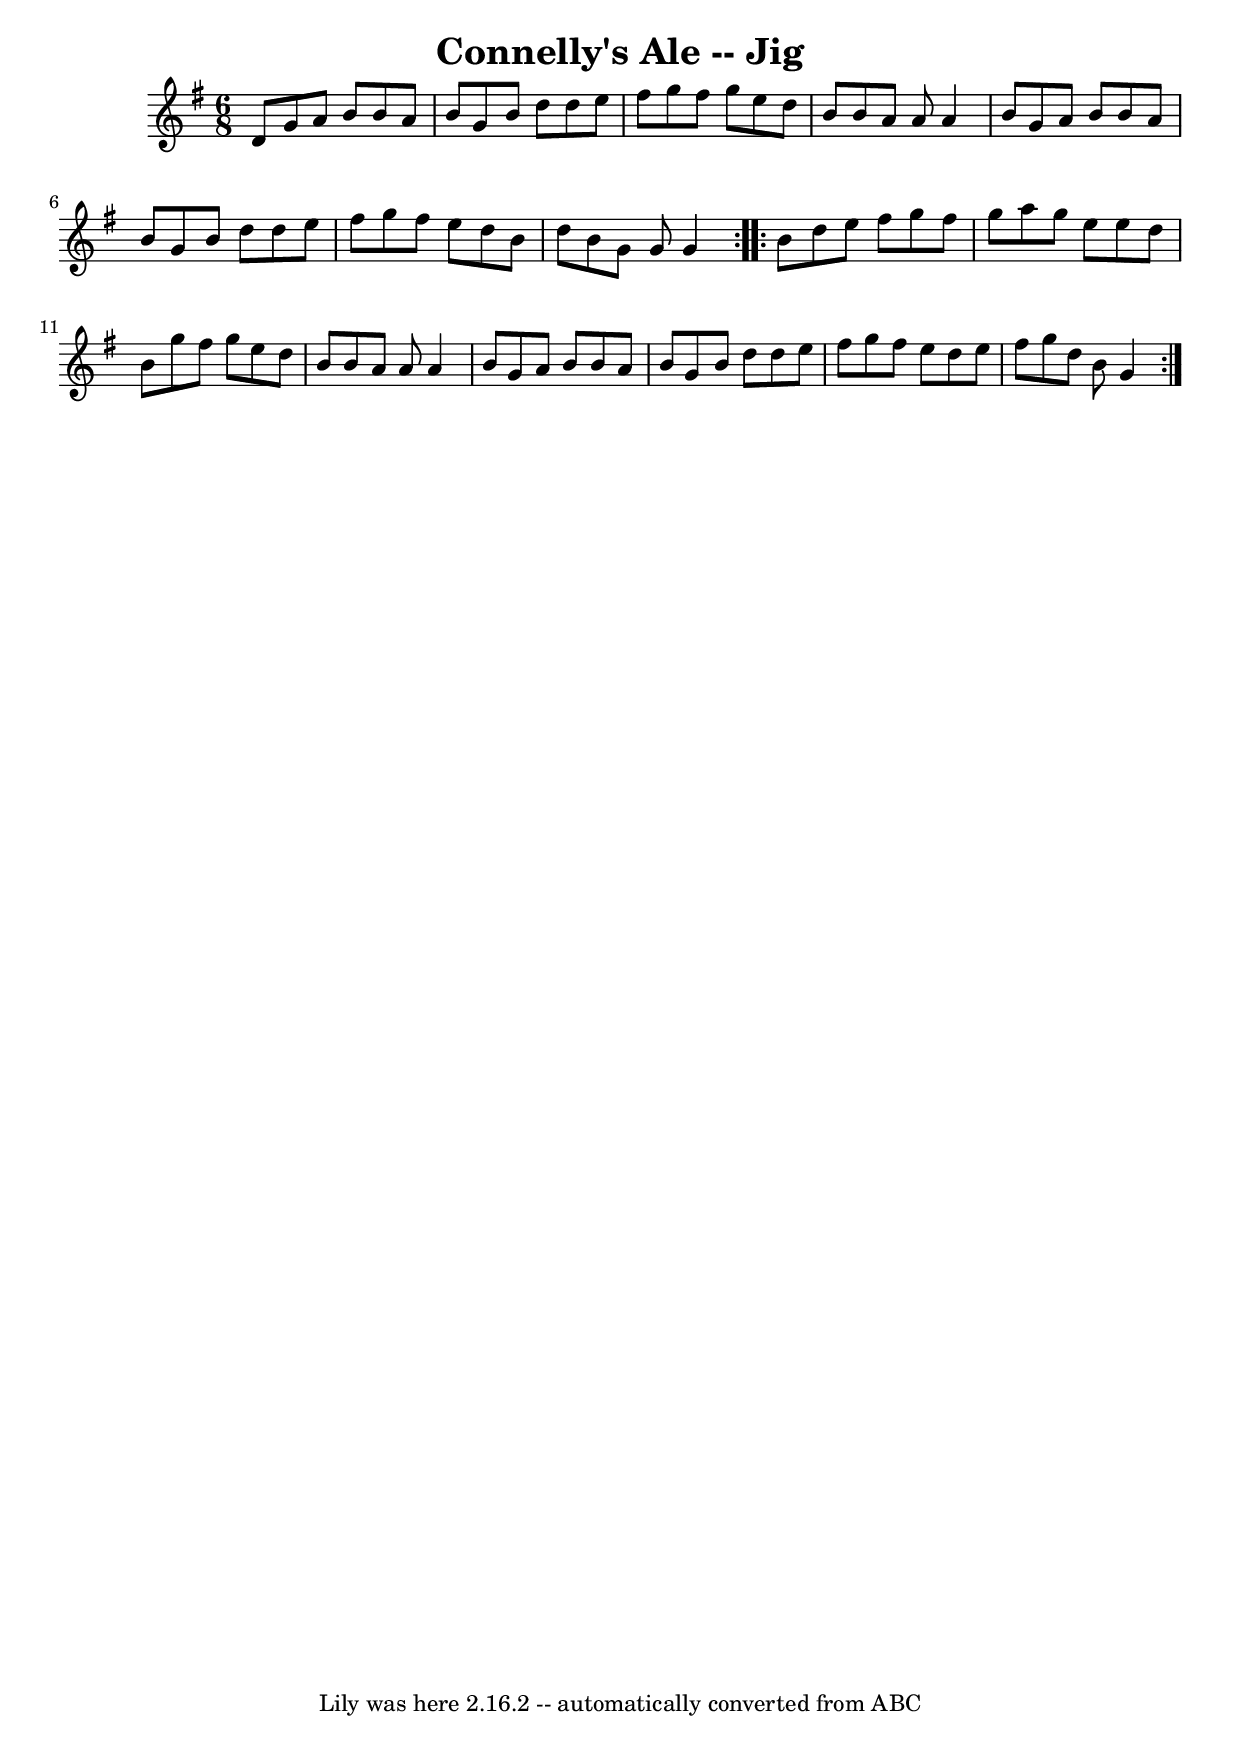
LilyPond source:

\version "2.16.2"
\include "Mammoth.ily"
\header {
  %% book = "Ryan's Mammoth Collection"
  crossRefNumber = "1"
  footnotes = "\\\\111 622"
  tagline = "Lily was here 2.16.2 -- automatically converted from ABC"
  title = "Connelly's Ale -- Jig"

}
voicedefault =  {



  \repeat volta 2 {

    \time 6/8 
    \key g \major     d'8   |
    g'8 a'8 b'8 b'8 a'8         b'8     |
    g'8 b'8 d''8 d''8 e''8 fis''8    |
         g''8 fis''8 g''8 e''8 d''8 b'8     |
    b'8 a'8 a'8        a'4 b'8     |
    g'8 a'8 b'8 b'8 a'8 b'8    |
         g'8 b'8 d''8 d''8 e''8 fis''8     |
    g''8 fis''8         e''8 d''8 b'8 d''8     |
    b'8 g'8 g'8 g'4  
  }     

  \repeat volta 2 {     b'8   |
    d''8 e''8 fis''8 g''8 fis''8       g''8     |
    a''8 g''8 e''8 e''8 d''8 b'8    |
         g''8 fis''8 g''8 e''8 d''8 b'8     |
    b'8 a'8 a'8        a'4 b'8     |
    g'8 a'8 b'8 b'8 a'8 b'8    |
         g'8 b'8 d''8 d''8 e''8 fis''8     |
    g''8 fis''8         e''8 d''8 e''8 fis''8     |
    g''8 d''8 b'8 g'4  
  }   

}

\score{
  <<

    \context Staff="default"
    {
      \voicedefault 
      
    }

  >>
  \layout {
    
  }
  \midi {
  }

}
